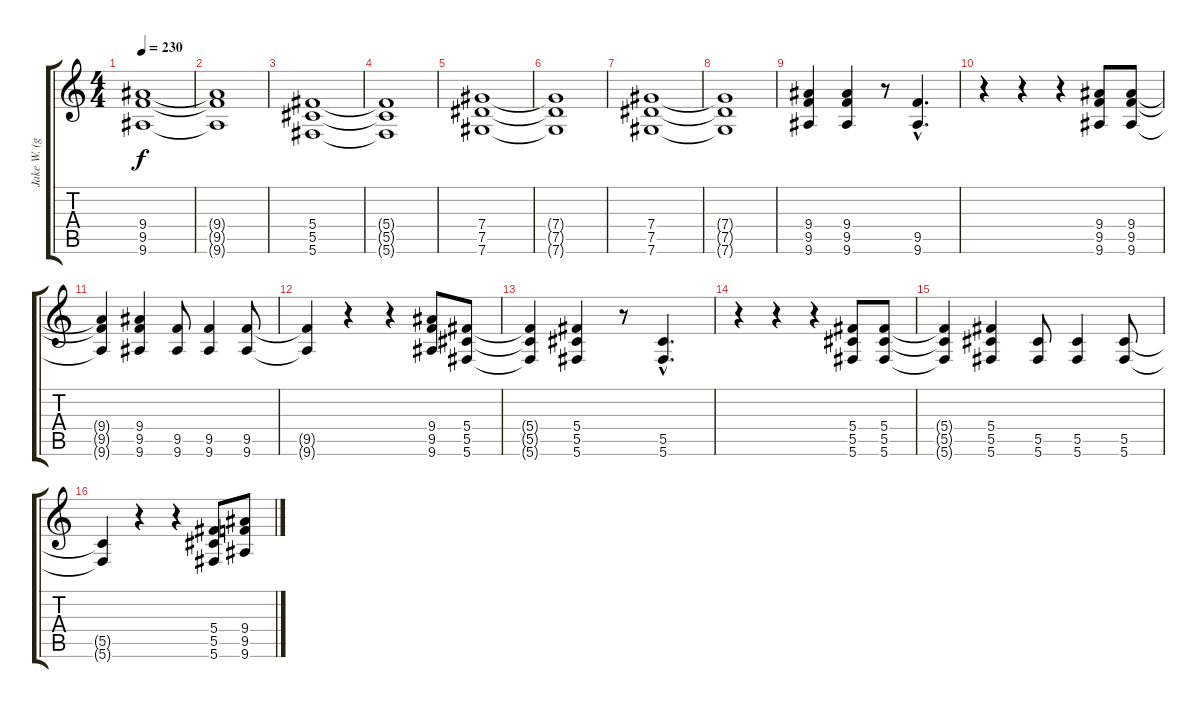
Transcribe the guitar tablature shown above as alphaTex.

\track ("Jake W. (guitar)" "Jake W. (g") {instrument distortionguitar}
\staff {score tabs}
\tuning (Eb4 Bb3 Gb3 Db3 Ab2 Db2) {hide}
\ts (4 4)
\tempo 230
\clef g2
\ks c
(9.4 9.5 9.6).1{dy f} |
(9.4{t} 9.5{t} 9.6{t}).1 |
(5.4 5.5 5.6).1 |
(5.4{t} 5.5{t} 5.6{t}).1 |
(7.4 7.5 7.6).1 |
(7.4{t} 7.5{t} 7.6{t}).1 |
(7.4 7.5 7.6).1 |
(7.4{t} 7.5{t} 7.6{t}).1 |
(9.4 9.5 9.6).4 (9.4 9.5 9.6).4 r.8 (9.5{hac} 9.6{hac}).4{d} |
r.4 r.4 r.4 (9.4 9.5 9.6).8 (9.4 9.5 9.6).8 |
(9.4{t} 9.5{t} 9.6{t}).4 (9.4 9.5 9.6).4 (9.5 9.6).8 (9.5 9.6).4 (9.5 9.6).8 |
(9.5{t} 9.6{t}).4 r.4 r.4 (9.4 9.5 9.6).8 (5.4 5.5 5.6).8 |
(5.4{t} 5.5{t} 5.6{t}).4 (5.4 5.5 5.6).4 r.8 (5.5{hac} 5.6{hac}).4{d} |
r.4 r.4 r.4 (5.4 5.5 5.6).8 (5.4 5.5 5.6).8 |
(5.4{t} 5.5{t} 5.6{t}).4 (5.4 5.5 5.6).4 (5.5 5.6).8 (5.5 5.6).4 (5.5 5.6).8 |
(5.5{t} 5.6{t}).4 r.4 r.4 (5.4 5.5 5.6).8 (9.4 9.5 9.6).8
